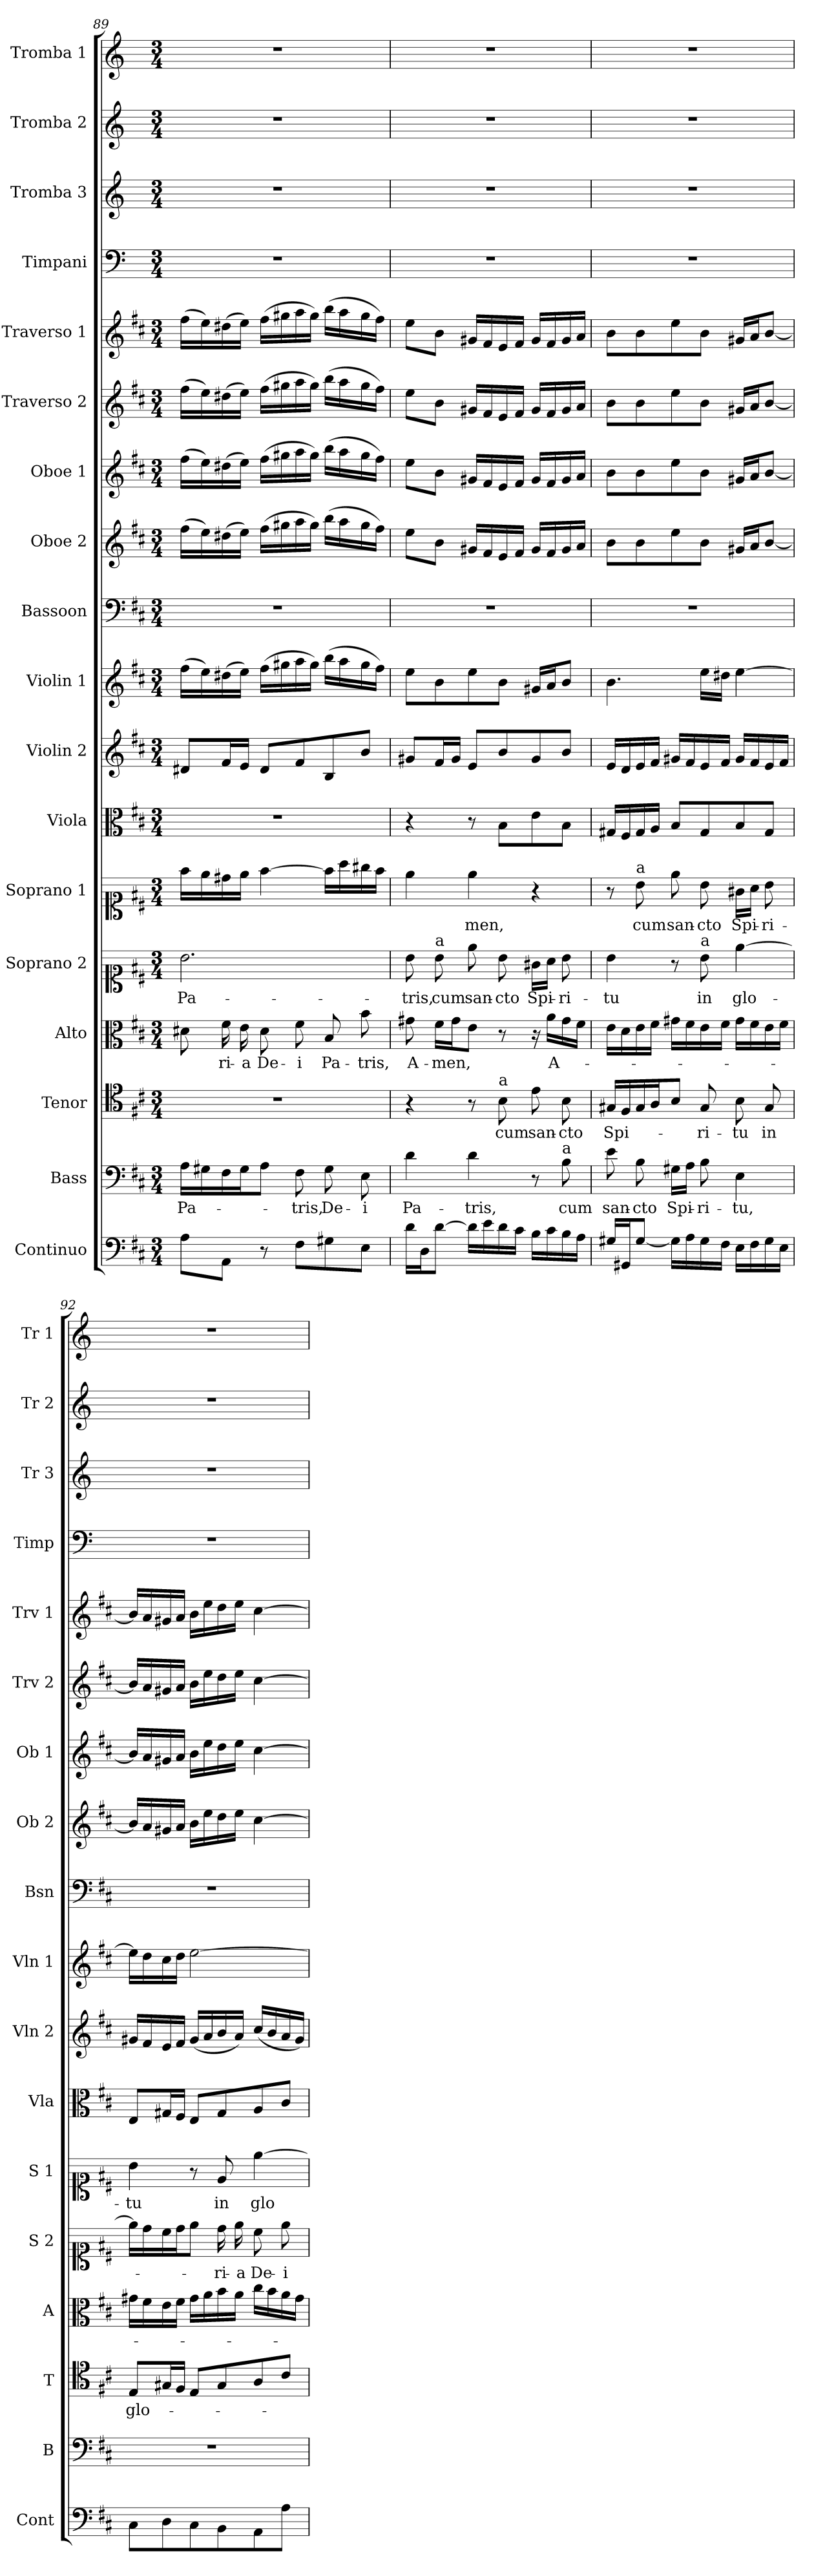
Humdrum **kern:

**kern	**kern	**text	**kern	**text	**kern	**text	**kern	**text	**kern	**text	**kern	**kern	**kern	**kern	**kern	**kern	**kern	**kern	**kern	**kern	**kern	**kern
*part18	*part17	*part17	*part16	*part16	*part15	*part15	*part14	*part14	*part13	*part13	*part12	*part11	*part10	*part9	*part8	*part7	*part6	*part5	*part4	*part3	*part2	*part1
*staff18	*staff17	*staff17	*staff16	*staff16	*staff15	*staff15	*staff14	*staff14	*staff13	*staff13	*staff12	*staff11	*staff10	*staff9	*staff8	*staff7	*staff6	*staff5	*staff4	*staff3	*staff2	*staff1
*I"Continuo	*I"Bass	*	*I"Tenor	*	*I"Alto	*	*I"Soprano 2	*	*I"Soprano 1	*	*I"Viola	*I"Violin 2	*I"Violin 1	*I"Bassoon	*I"Oboe 2	*I"Oboe 1	*I"Traverso 2	*I"Traverso 1	*I"Timpani	*I"Tromba 3	*I"Tromba 2	*I"Tromba 1
*I'Cont	*I'B	*	*I'T	*	*I'A	*	*I'S 2	*	*I'S 1	*	*I'Vla	*I'Vln 2	*I'Vln 1	*I'Bsn	*I'Ob 2	*I'Ob 1	*I'Trv 2	*I'Trv 1	*I'Timp	*I'Tr 3	*I'Tr 2	*I'Tr 1
*clefF4	*clefF4	*	*clefC4	*	*clefC3	*	*clefC1	*	*clefC1	*	*clefC3	*clefG2	*clefG2	*clefF4	*clefG2	*clefG2	*clefG2	*clefG2	*clefF4	*clefG2	*clefG2	*clefG2
*	*	*	*	*	*	*	*	*	*	*	*	*	*	*	*	*	*	*	*ITrd-1c-2	*ITrd-1c-2	*ITrd-1c-2	*ITrd-1c-2
*k[f#c#]	*k[f#c#]	*	*k[f#c#]	*	*k[f#c#]	*	*k[f#c#]	*	*k[f#c#]	*	*k[f#c#]	*k[f#c#]	*k[f#c#]	*k[f#c#]	*k[f#c#]	*k[f#c#]	*k[f#c#]	*k[f#c#]	*k[f#c#]	*k[f#c#]	*k[f#c#]	*k[f#c#]
*M3/4	*M3/4	*	*M3/4	*	*M3/4	*	*M3/4	*	*M3/4	*	*M3/4	*M3/4	*M3/4	*M3/4	*M3/4	*M3/4	*M3/4	*M3/4	*M3/4	*M3/4	*M3/4	*M3/4
=89	=89	=89	=89	=89	=89	=89	=89	=89	=89	=89	=89	=89	=89	=89	=89	=89	=89	=89	=89	=89	=89	=89
!	!	!LO:LY:b	!	!	!	!	!	!LO:LY:b	!	!	!	!	!	!	!	!	!	!	!	!	!	!
8A\L	16A\LL	Pa-	2.r	.	8d#X\	.	2.b\	Pa-	16ff#\LL	.	2.r	8d#X/L	(16ff#\LL	2.r	(16ff#\LL	(16ff#\LL	(16ff#\LL	(16ff#\LL	2.r	2.r	2.r	2.r
.	16G#X\	.	.	.	.	.	.	.	16ee\	.	.	.	16ee\)	.	16ee\)	16ee\)	16ee\)	16ee\)	.	.	.	.
!	!	!	!	!	!	!LO:LY:b	!	!	!	!	!	!	!	!	!	!	!	!	!	!	!	!
8AA\J	16F#\	.	.	.	16f#\	-ri-	.	.	16dd#X\	.	.	16f#/L	(16dd#X\	.	(16dd#X\	(16dd#X\	(16dd#X\	(16dd#X\	.	.	.	.
!	!	!	!	!	!	!LO:LY:b	!	!	!	!	!	!	!	!	!	!	!	!	!	!	!	!
.	16G#\J	.	.	.	16e\	-a	.	.	16ee\JJ	.	.	16e/JJ	16ee\JJ)	.	16ee\JJ)	16ee\JJ)	16ee\JJ)	16ee\JJ)	.	.	.	.
!	!	!	!	!	!	!LO:LY:b	!	!	!	!	!	!	!	!	!	!	!	!	!	!	!	!
8r	8A\J	.	.	.	8d#\	De-	.	.	[4ff#\	.	.	8d#/L	(16ff#\LL	.	(16ff#\LL	(16ff#\LL	(16ff#\LL	(16ff#\LL	.	.	.	.
.	.	.	.	.	.	.	.	.	.	.	.	.	16gg#X\	.	16gg#X\	16gg#X\	16gg#X\	16gg#X\	.	.	.	.
!	!	!LO:LY:b	!	!	!	!LO:LY:b	!	!	!	!	!	!	!	!	!	!	!	!	!	!	!	!
8F#\L	8F#\	-tris,	.	.	8f#\	-i	.	.	.	.	.	8f#/	16aa\	.	16aa\	16aa\	16aa\	16aa\	.	.	.	.
.	.	.	.	.	.	.	.	.	.	.	.	.	16gg#\JJ)	.	16gg#\JJ)	16gg#\JJ)	16gg#\JJ)	16gg#\JJ)	.	.	.	.
!	!	!LO:LY:b	!	!	!	!LO:LY:b	!	!	!	!	!	!	!	!	!	!	!	!	!	!	!	!
8G#X\	8G#\	De-	.	.	8B/	Pa-	.	.	16ff#\LL]	.	.	8B/	(16bb\LL	.	(16bb\LL	(16bb\LL	(16bb\LL	(16bb\LL	.	.	.	.
.	.	.	.	.	.	.	.	.	16aa\	.	.	.	16aa\	.	16aa\	16aa\	16aa\	16aa\	.	.	.	.
!	!	!LO:LY:b	!	!	!	!LO:LY:b	!	!	!	!	!	!	!	!	!	!	!	!	!	!	!	!
8E\J	8E\	-i	.	.	8b\	-tris,	.	.	16gg#X\	.	.	8b/J	16gg#\	.	16gg#\	16gg#\	16gg#\	16gg#\	.	.	.	.
.	.	.	.	.	.	.	.	.	16ff#\JJ	.	.	.	16ff#\JJ)	.	16ff#\JJ)	16ff#\JJ)	16ff#\JJ)	16ff#\JJ)	.	.	.	.
=90	=90	=90	=90	=90	=90	=90	=90	=90	=90	=90	=90	=90	=90	=90	=90	=90	=90	=90	=90	=90	=90	=90
!	!	!LO:LY:b	!	!	!	!LO:LY:b	!	!LO:LY:b	!	!	!	!	!	!	!	!	!	!	!	!	!	!
16d\LL	4d\	Pa-	4r	.	8g#X\	A-	8b\	-tris,	4ee\	.	4r	8g#X/L	8ee\L	2.r	8ee\L	8ee\L	8ee\L	8ee\L	2.r	2.r	2.r	2.r
16D\J	.	.	.	.	.	.	.	.	.	.	.	.	.	.	.	.	.	.	.	.	.	.
!	!	!	!	!	!	!	!LO:TX:a:t=a	!	!	!	!	!	!	!	!	!	!	!	!	!	!	!
!	!	!	!	!	!	!LO:LY:b	!	!LO:LY:b	!	!	!	!	!	!	!	!	!	!	!	!	!	!
[8d\J	.	.	.	.	16f#\LL	-men,	8b\	cum	.	.	.	16f#/L	8b\	.	8b\J	8b\J	8b\J	8b\J	.	.	.	.
.	.	.	.	.	16g#\J	.	.	.	.	.	.	16g#/JJ	.	.	.	.	.	.	.	.	.	.
!	!	!LO:LY:b	!	!	!	!	!	!LO:LY:b	!	!LO:LY:b	!	!	!	!	!	!	!	!	!	!	!	!
16d\LL]	4d\	-tris,	8r	.	8e\J	.	8ee\	san-	4ee\	-men,	8r	8e/L	8ee\	.	16g#X/LL	16g#X/LL	16g#X/LL	16g#X/LL	.	.	.	.
16e\	.	.	.	.	.	.	.	.	.	.	.	.	.	.	16f#/	16f#/	16f#/	16f#/	.	.	.	.
!	!	!	!LO:TX:a:t=a	!	!	!	!	!	!	!	!	!	!	!	!	!	!	!	!	!	!	!
!	!	!	!	!LO:LY:b	!	!	!	!LO:LY:b	!	!	!	!	!	!	!	!	!	!	!	!	!	!
16d\	.	.	8B\	cum	8r	.	8b\	-cto	.	.	8B\L	8b/	8b\J	.	16e/	16e/	16e/	16e/	.	.	.	.
16c#\JJ	.	.	.	.	.	.	.	.	.	.	.	.	.	.	16f#/JJ	16f#/JJ	16f#/JJ	16f#/JJ	.	.	.	.
!	!	!	!	!LO:LY:b	!	!	!	!LO:LY:b	!	!	!	!	!	!	!	!	!	!	!	!	!	!
16B\LL	8r	.	8e\	san-	16r	.	16g#X\LL	Spi-	4r	.	8e\	8g#/	16g#X/LL	.	16g#/LL	16g#/LL	16g#/LL	16g#/LL	.	.	.	.
!	!	!	!	!	!	!LO:LY:b	!	!	!	!	!	!	!	!	!	!	!	!	!	!	!	!
16c#\	.	.	.	.	16a\LL	A-	16a\JJ	.	.	.	.	.	16a/J	.	16f#/	16f#/	16f#/	16f#/	.	.	.	.
!	!LO:TX:a:t=a	!	!	!	!	!	!	!	!	!	!	!	!	!	!	!	!	!	!	!	!	!
!	!	!LO:LY:b	!	!LO:LY:b	!	!	!	!LO:LY:b	!	!	!	!	!	!	!	!	!	!	!	!	!	!
16B\	8B\	cum	8B\	-cto	16g#\	.	8b\	-ri-	.	.	8B\J	8b/J	8b/J	.	16g#/	16g#/	16g#/	16g#/	.	.	.	.
16A\JJ	.	.	.	.	16f#\JJ	.	.	.	.	.	.	.	.	.	16a/JJ	16a/JJ	16a/JJ	16a/JJ	.	.	.	.
=91	=91	=91	=91	=91	=91	=91	=91	=91	=91	=91	=91	=91	=91	=91	=91	=91	=91	=91	=91	=91	=91	=91
!	!	!LO:LY:b	!	!LO:LY:b	!	!	!	!LO:LY:b	!	!	!	!	!	!	!	!	!	!	!	!	!	!
16G#X/LL	8e\	san-	16G#X/LL	Spi-	16e\LL	.	4b\	-tu	8r	.	16G#X/LL	16e/LL	4.b\	2.r	8b\L	8b\L	8b\L	8b\L	2.r	2.r	2.r	2.r
16GG#X/J	.	.	16F#/	.	16d\	.	.	.	.	.	16F#/	16d/	.	.	.	.	.	.	.	.	.	.
!	!	!	!	!	!	!	!	!	!LO:TX:a:t=a	!	!	!	!	!	!	!	!	!	!	!	!	!
!	!	!LO:LY:b	!	!	!	!	!	!	!	!LO:LY:b	!	!	!	!	!	!	!	!	!	!	!	!
[8G#/J	8B\	-cto	16G#/	.	16e\	.	.	.	8b\	cum	16G#/	16e/	.	.	8b\	8b\	8b\	8b\	.	.	.	.
.	.	.	16A/J	.	16f#\JJ	.	.	.	.	.	16A/JJ	16f#/JJ	.	.	.	.	.	.	.	.	.	.
!	!	!LO:LY:b	!	!	!	!	!	!	!	!LO:LY:b	!	!	!	!	!	!	!	!	!	!	!	!
16G#\LL]	16G#X\LL	Spi-	8B/J	.	16g#X\LL	.	8r	.	8ee\	san-	8B/L	16g#X/LL	.	.	8ee\	8ee\	8ee\	8ee\	.	.	.	.
16A\	16A\JJ	.	.	.	16f#\	.	.	.	.	.	.	16f#/	.	.	.	.	.	.	.	.	.	.
!	!	!	!	!	!	!	!LO:TX:a:t=a	!	!	!	!	!	!	!	!	!	!	!	!	!	!	!
!	!	!LO:LY:b	!	!LO:LY:b	!	!	!	!LO:LY:b	!	!LO:LY:b	!	!	!	!	!	!	!	!	!	!	!	!
16G#\	8B\	-ri-	8G#/	-ri-	16e\	.	8b\	in	8b\	-cto	8G#/	16e/	16ee\LL	.	8b\J	8b\J	8b\J	8b\J	.	.	.	.
16F#\JJ	.	.	.	.	16f#\JJ	.	.	.	.	.	.	16f#/JJ	16dd#X\JJ	.	.	.	.	.	.	.	.	.
!	!	!LO:LY:b	!	!LO:LY:b	!	!	!	!LO:LY:b	!	!LO:LY:b	!	!	!	!	!	!	!	!	!	!	!	!
16E\LL	4E\	-tu,	8B\	-tu	16g#\LL	.	[4ee\	glo-	16g#X\LL	Spi-	8B/	16g#/LL	[4ee\	.	16g#X/LL	16g#X/LL	16g#X/LL	16g#X/LL	.	.	.	.
16F#\	.	.	.	.	16f#\	.	.	.	16a\JJ	.	.	16f#/	.	.	16a/J	16a/J	16a/J	16a/J	.	.	.	.
!	!	!	!	!LO:LY:b	!	!	!	!	!	!LO:LY:b	!	!	!	!	!	!	!	!	!	!	!	!
16G#\	.	.	8G#/	in	16e\	.	.	.	8b\	-ri-	8G#/J	16e/	.	.	[8b/J	[8b/J	[8b/J	[8b/J	.	.	.	.
16E\JJ	.	.	.	.	16f#\JJ	.	.	.	.	.	.	16f#/JJ	.	.	.	.	.	.	.	.	.	.
!!LO:PB:g=z
=92	=92	=92	=92	=92	=92	=92	=92	=92	=92	=92	=92	=92	=92	=92	=92	=92	=92	=92	=92	=92	=92	=92
!	!	!	!	!LO:LY:b	!	!	!	!	!	!LO:LY:b	!	!	!	!	!	!	!	!	!	!	!	!
8C#\L	2.r	.	8E/L	glo-	16g#X\LL	.	16ee\LL]	.	4b\	-tu	8E/L	16g#X/LL	16ee\LL]	2.r	16b/LL]	16b/LL]	16b/LL]	16b/LL]	2.r	2.r	2.r	2.r
.	.	.	.	.	16f#\	.	16dd\	.	.	.	.	16f#/	16dd\	.	16a/	16a/	16a/	16a/	.	.	.	.
8D\	.	.	16G#X/L	.	16e\	.	16cc#\	.	.	.	16G#X/L	16e/	16cc#\	.	16g#X/	16g#X/	16g#X/	16g#X/	.	.	.	.
.	.	.	16F#/JJ	.	16f#\JJ	.	16dd\J	.	.	.	16F#/JJ	16f#/JJ	16dd\JJ	.	16a/JJ	16a/JJ	16a/JJ	16a/JJ	.	.	.	.
8C#\	.	.	8E/L	.	16g#\LL	.	8ee\J	.	8r	.	8E/L	(16g#/LL	[2ee\	.	16b\LL	16b\LL	16b\LL	16b\LL	.	.	.	.
.	.	.	.	.	16a\	.	.	.	.	.	.	16a/	.	.	16ee\	16ee\	16ee\	16ee\	.	.	.	.
!	!	!	!	!	!	!	!	!LO:LY:b	!	!LO:LY:b	!	!	!	!	!	!	!	!	!	!	!	!
8BB\	.	.	8G#/	.	16b\	.	16dd\	-ri-	8e/	in	8G#/	16b/	.	.	16dd\	16dd\	16dd\	16dd\	.	.	.	.
!	!	!	!	!	!	!	!	!LO:LY:b	!	!	!	!	!	!	!	!	!	!	!	!	!	!
.	.	.	.	.	16a\JJ	.	16ee\	-a	.	.	.	16a/JJ)	.	.	16ee\JJ	16ee\JJ	16ee\JJ	16ee\JJ	.	.	.	.
!	!	!	!	!	!	!	!	!LO:LY:b	!	!LO:LY:b	!	!	!	!	!	!	!	!	!	!	!	!
8AA\	.	.	8A/	.	16cc#\LL	.	8cc#\	De-	[4ee\	glo-	8A/	(16cc#/LL	.	.	[4cc#\	[4cc#\	[4cc#\	[4cc#\	.	.	.	.
.	.	.	.	.	16b\	.	.	.	.	.	.	16b/	.	.	.	.	.	.	.	.	.	.
!	!	!	!	!	!	!	!	!LO:LY:b	!	!	!	!	!	!	!	!	!	!	!	!	!	!
8A\J	.	.	8c#/J	.	16a\	.	8ee\	-i	.	.	8c#/J	16a/	.	.	.	.	.	.	.	.	.	.
.	.	.	.	.	16g#\JJ	.	.	.	.	.	.	16g#/JJ)	.	.	.	.	.	.	.	.	.	.
=	=	=	=	=	=	=	=	=	=	=	=	=	=	=	=	=	=	=	=	=	=	=
*-	*-	*-	*-	*-	*-	*-	*-	*-	*-	*-	*-	*-	*-	*-	*-	*-	*-	*-	*-	*-	*-	*-
